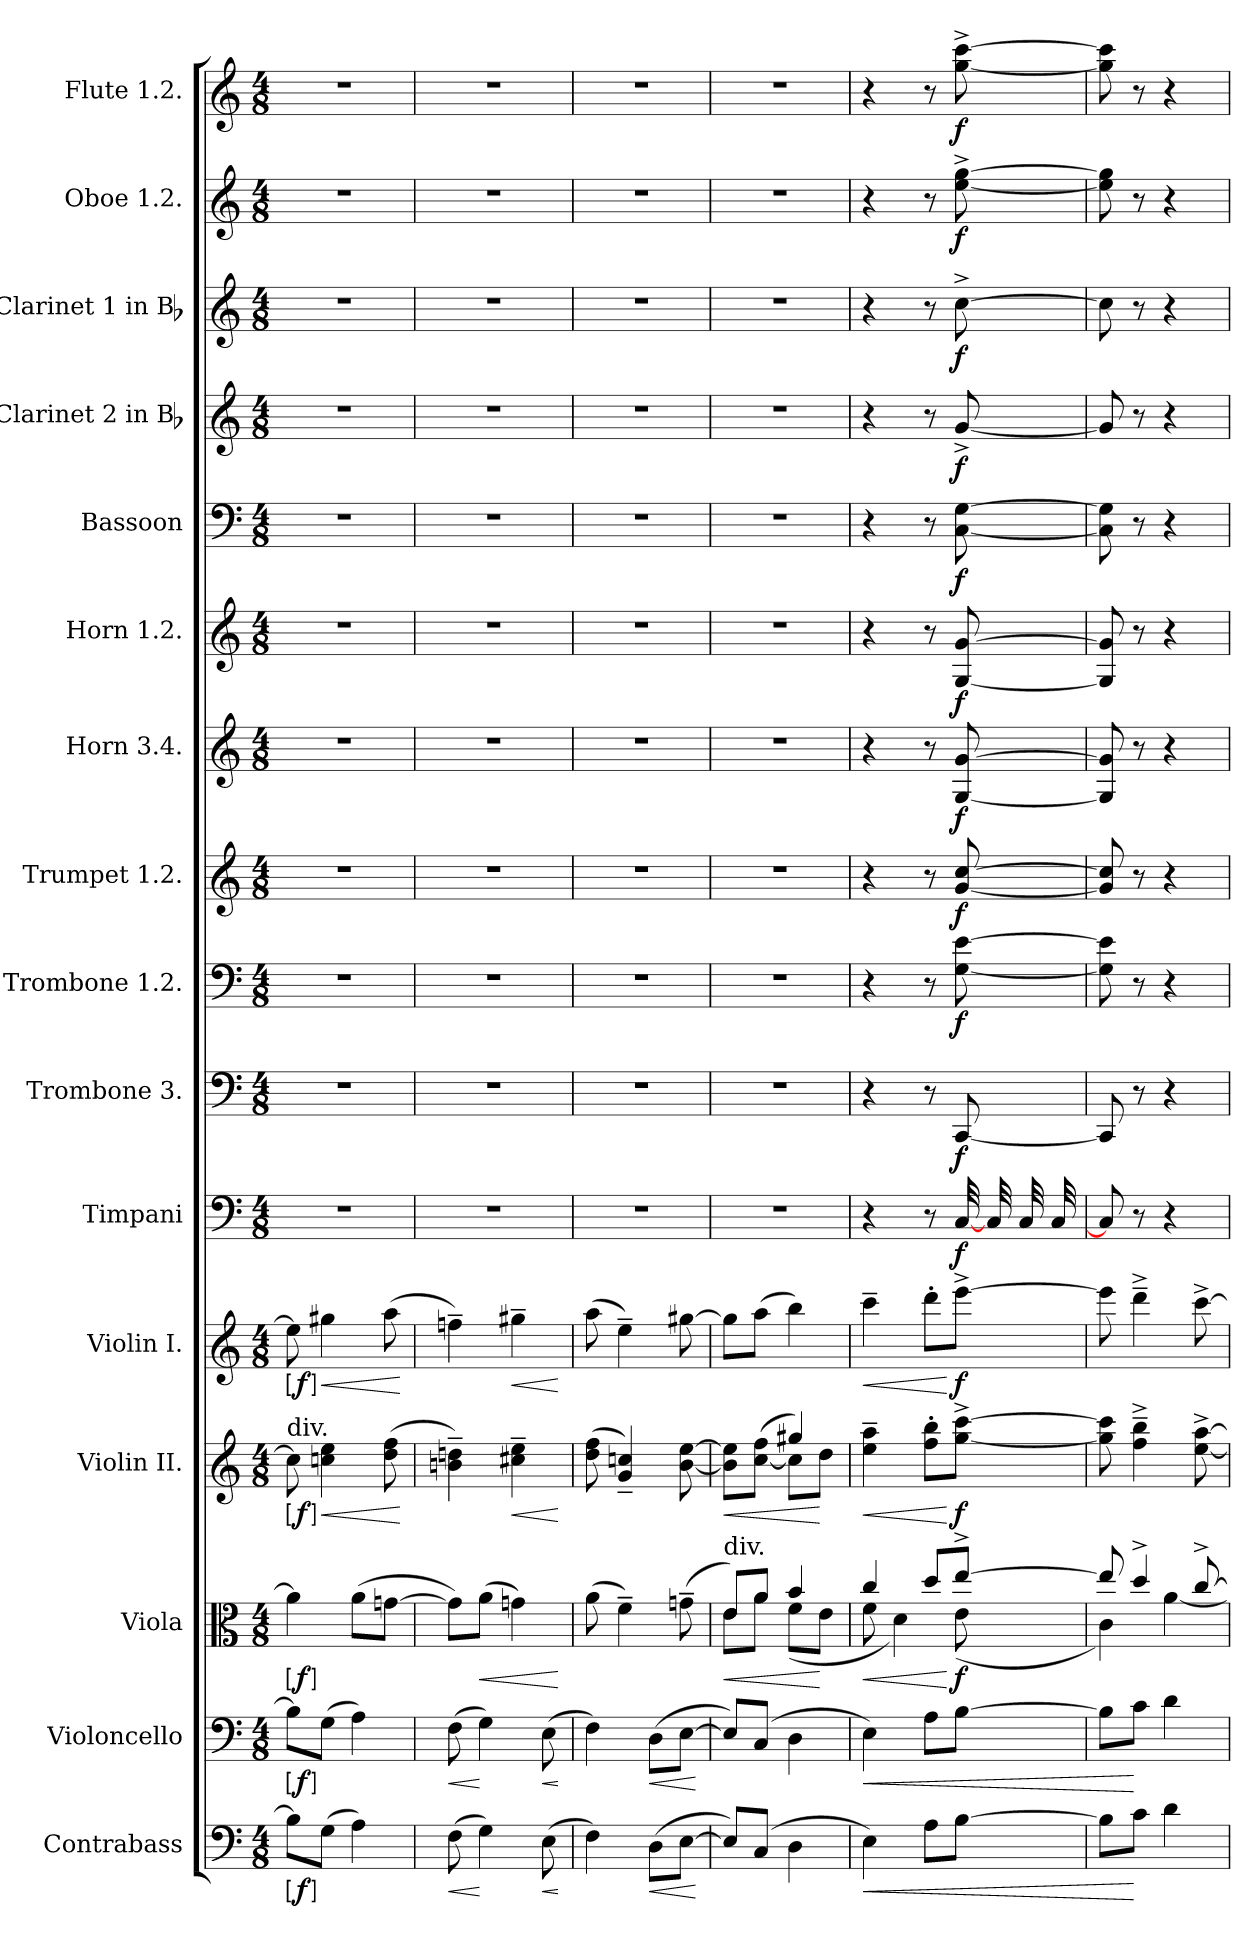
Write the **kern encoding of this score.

**kern	**dynam	**kern	**dynam	**kern	**dynam	**kern	**dynam	**kern	**dynam	**kern	**dynam	**kern	**dynam	**kern	**dynam	**kern	**dynam	**kern	**dynam	**kern	**dynam	**kern	**dynam	**kern	**dynam	**kern	**dynam	**kern	**dynam	**kern	**dynam
*part16	*part16	*part15	*part15	*part14	*part14	*part13	*part13	*part12	*part12	*part11	*part11	*part10	*part10	*part9	*part9	*part8	*part8	*part7	*part7	*part6	*part6	*part5	*part5	*part4	*part4	*part3	*part3	*part2	*part2	*part1	*part1
*staff16	*staff16	*staff15	*staff15	*staff14	*staff14	*staff13	*staff13	*staff12	*staff12	*staff11	*staff11	*staff10	*staff10	*staff9	*staff9	*staff8	*staff8	*staff7	*staff7	*staff6	*staff6	*staff5	*staff5	*staff4	*staff4	*staff3	*staff3	*staff2	*staff2	*staff1	*staff1
*I"Contrabass	*	*I"Violoncello	*	*I"Viola	*	*I"Violin II.	*	*I"Violin I.	*	*I"Timpani	*	*I"Trombone 3.	*	*I"Trombone 1.2.	*	*I"Trumpet 1.2.	*	*I"Horn 3.4.	*	*I"Horn 1.2.	*	*I"Bassoon	*	*I"Clarinet 2 in Bb	*	*I"Clarinet 1 in Bb	*	*I"Oboe 1.2.	*	*I"Flute 1.2.	*
*I'Cb.	*	*I'Vc.	*	*I'Vla.	*	*I'Vln. 2	*	*I'Vln. 1	*	*I'Timp.	*	*I'Tbn.	*	*I'Tbn.	*	*	*	*	*	*	*	*I'Bsn.	*	*I'Cl. 2	*	*I'Cl. 1	*	*I'Ob.	*	*I'Fl.	*
*clefF4	*	*clefF4	*	*clefC3	*	*clefG2	*	*clefG2	*	*clefF4	*	*clefF4	*	*clefF4	*	*clefG2	*	*clefG2	*	*clefG2	*	*clefF4	*	*clefG2	*	*clefG2	*	*clefG2	*	*clefG2	*
*ITrd7c12	*	*	*	*	*	*	*	*	*	*	*	*	*	*	*	*	*	*	*	*	*	*	*	*	*	*	*	*	*	*	*
*k[]	*	*k[]	*	*k[]	*	*k[]	*	*k[]	*	*k[]	*	*k[]	*	*k[]	*	*k[]	*	*k[]	*	*k[]	*	*k[]	*	*k[]	*	*k[]	*	*k[]	*	*k[]	*
*C:	*	*C:	*	*C:	*	*C:	*	*C:	*	*C:	*	*C:	*	*C:	*	*C:	*	*C:	*	*C:	*	*C:	*	*C:	*	*C:	*	*C:	*	*C:	*
*M4/8	*	*M4/8	*	*M4/8	*	*M4/8	*	*M4/8	*	*M4/8	*	*M4/8	*	*M4/8	*	*M4/8	*	*M4/8	*	*M4/8	*	*M4/8	*	*M4/8	*	*M4/8	*	*M4/8	*	*M4/8	*
=1	=1	=1	=1	=1	=1	=1	=1	=1	=1	=1	=1	=1	=1	=1	=1	=1	=1	=1	=1	=1	=1	=1	=1	=1	=1	=1	=1	=1	=1	=1	=1
!	!	!	!	!	!	!LO:TX:a:t=div.	!	!	!	!	!	!	!	!	!	!	!	!	!	!	!	!	!	!	!	!	!	!	!	!	!
!	!LO:DY:ed=brack	!	!LO:DY:ed=brack	!	!LO:DY:ed=brack	!	!LO:DY:ed=brack	!	!LO:DY:ed=brack	!	!	!	!	!	!	!	!	!	!	!	!	!	!	!	!	!	!	!	!	!	!
8BBL]	f	8BL]	f	4a]	f	8cc]	f	8ee]	f	2r	.	2r	.	2r	.	2r	.	2r	.	2r	.	2r	.	2r	.	2r	.	2r	.	2r	.
!	!	!	!	!	!	!	!LO:HP:b	!	!LO:HP:b	!	!	!	!	!	!	!	!	!	!	!	!	!	!	!	!	!	!	!	!	!	!
(8GGJ	.	(8GJ	.	.	.	4ccni 4ee	<	4gg#X	<	.	.	.	.	.	.	.	.	.	.	.	.	.	.	.	.	.	.	.	.	.	.
4AA)	.	4A)	.	(8aL	.	.	.	.	.	.	.	.	.	.	.	.	.	.	.	.	.	.	.	.	.	.	.	.	.	.	.
.	.	.	.	[8gnJ	.	(8dd 8ff	.	(8aa	.	.	.	.	.	.	.	.	.	.	.	.	.	.	.	.	.	.	.	.	.	.	.
.	.	.	.	.	.	.	[	.	[	.	.	.	.	.	.	.	.	.	.	.	.	.	.	.	.	.	.	.	.	.	.
=2	=2	=2	=2	=2	=2	=2	=2	=2	=2	=2	=2	=2	=2	=2	=2	=2	=2	=2	=2	=2	=2	=2	=2	=2	=2	=2	=2	=2	=2	=2	=2
!	!LO:HP:b	!	!LO:HP:b	!	!	!	!	!	!	!	!	!	!	!	!	!	!	!	!	!	!	!	!	!	!	!	!	!	!	!	!
(8FF	<	(8F	<	8gL])	.	4bn~ 4ddn~)	.	4ffn~)	.	2r	.	2r	.	2r	.	2r	.	2r	.	2r	.	2r	.	2r	.	2r	.	2r	.	2r	.
!	!	!	!	!	!LO:HP:b	!	!	!	!	!	!	!	!	!	!	!	!	!	!	!	!	!	!	!	!	!	!	!	!	!	!
4GG)	[	4G)	[	(8aJ	<	.	.	.	.	.	.	.	.	.	.	.	.	.	.	.	.	.	.	.	.	.	.	.	.	.	.
!	!	!	!	!	!	!	!LO:HP:b	!	!LO:HP:b	!	!	!	!	!	!	!	!	!	!	!	!	!	!	!	!	!	!	!	!	!	!
.	.	.	.	4gn)	.	4cc#X~ 4ee~	<	4gg#X~	<	.	.	.	.	.	.	.	.	.	.	.	.	.	.	.	.	.	.	.	.	.	.
!	!LO:HP:b	!	!LO:HP:b	!	!	!	!	!	!	!	!	!	!	!	!	!	!	!	!	!	!	!	!	!	!	!	!	!	!	!	!
(8EE	<	(8E	<	.	.	.	.	.	.	.	.	.	.	.	.	.	.	.	.	.	.	.	.	.	.	.	.	.	.	.	.
.	[	.	[	.	[	.	[	.	[	.	.	.	.	.	.	.	.	.	.	.	.	.	.	.	.	.	.	.	.	.	.
=3	=3	=3	=3	=3	=3	=3	=3	=3	=3	=3	=3	=3	=3	=3	=3	=3	=3	=3	=3	=3	=3	=3	=3	=3	=3	=3	=3	=3	=3	=3	=3
*	*	*	*	*	*	*^	*	*	*	*	*	*	*	*	*	*	*	*	*	*	*	*	*	*	*	*	*	*	*	*	*
4FF)	.	4F)	.	(8a	.	(8dd 8ff	4ryy	.	(8aa	.	2r	.	2r	.	2r	.	2r	.	2r	.	2r	.	2r	.	2r	.	2r	.	2r	.	2r	.
.	.	.	.	4f~)	.	4g~ 4ccn~)	.	.	4ee~)	.	.	.	.	.	.	.	.	.	.	.	.	.	.	.	.	.	.	.	.	.	.	.
!	!LO:HP:b	!	!LO:HP:b	!	!	!	!	!	!	!	!	!	!	!	!	!	!	!	!	!	!	!	!	!	!	!	!	!	!	!	!	!
(8DDL	<	(8DL	<	.	.	.	8ryy	.	.	.	.	.	.	.	.	.	.	.	.	.	.	.	.	.	.	.	.	.	.	.	.	.
[8EEJ	.	[8EJ	.	(8gn~	.	8ryy	[8b [8ee	.	[8gg#X	.	.	.	.	.	.	.	.	.	.	.	.	.	.	.	.	.	.	.	.	.	.	.
*	*	*	*	*	*	*v	*v	*	*	*	*	*	*	*	*	*	*	*	*	*	*	*	*	*	*	*	*	*	*	*	*	*
.	[	.	[	.	.	.	.	.	.	.	.	.	.	.	.	.	.	.	.	.	.	.	.	.	.	.	.	.	.	.	.
=4	=4	=4	=4	=4	=4	=4	=4	=4	=4	=4	=4	=4	=4	=4	=4	=4	=4	=4	=4	=4	=4	=4	=4	=4	=4	=4	=4	=4	=4	=4	=4
*	*	*	*	*^	*	*	*	*	*	*	*	*	*	*	*	*	*	*	*	*	*	*	*	*	*	*	*	*	*	*	*
!	!	!	!	!LO:TX:a:t=div.	!	!	!	!	!	!	!	!	!	!	!	!	!	!	!	!	!	!	!	!	!	!	!	!	!	!	!	!
!	!	!	!	!	!	!LO:HP:b	!	!LO:HP:b	!	!	!	!	!	!	!	!	!	!	!	!	!	!	!	!	!	!	!	!	!	!	!	!
*	*	*	*	*	*	*	*^	*	*	*	*	*	*	*	*	*	*	*	*	*	*	*	*	*	*	*	*	*	*	*	*	*
8EE/L])	.	8E/L])	.	8e/L)	8eL	<	8ryy	8b] 8ee]L	<	8gg#L]	.	2r	.	2r	.	2r	.	2r	.	2r	.	2r	.	2r	.	2r	.	2r	.	2r	.	2r	.
(8CCJ	.	(8CJ	.	8aJ	8aJ	.	8ryy	([8cc 8ffJ	.	(8aaJ	.	.	.	.	.	.	.	.	.	.	.	.	.	.	.	.	.	.	.	.	.	.	.
4DD	.	4D	.	4b	(8fL	.	4gg#X)	8ccL]	.	4bb)	.	.	.	.	.	.	.	.	.	.	.	.	.	.	.	.	.	.	.	.	.	.	.
.	.	.	.	.	8eJ	[	.	8ddJ	[	.	.	.	.	.	.	.	.	.	.	.	.	.	.	.	.	.	.	.	.	.	.	.	.
=5	=5	=5	=5	=5	=5	=5	=5	=5	=5	=5	=5	=5	=5	=5	=5	=5	=5	=5	=5	=5	=5	=5	=5	=5	=5	=5	=5	=5	=5	=5	=5	=5	=5
!	!LO:HP:b	!	!LO:HP:b	!	!	!LO:HP:b	!	!	!LO:HP:b	!	!LO:HP:b	!	!	!	!	!	!	!	!	!	!	!	!	!	!	!	!	!	!	!	!	!	!
*	*	*	*	*	*	*	*v	*v	*	*	*	*	*	*	*	*	*	*	*	*	*	*	*	*	*	*	*	*	*	*	*	*	*
4EE)	<	4E)	<	4cc	8f	<	4ee~ 4aa~	<	4ccc~	<	4r	.	4r	.	4r	.	4r	.	4r	.	4r	.	4r	.	4r	.	4r	.	4r	.	4r	.
.	.	.	.	.	4d)	.	.	.	.	.	.	.	.	.	.	.	.	.	.	.	.	.	.	.	.	.	.	.	.	.	.	.
8AAL	.	8AL	.	8ddL	.	.	8ff' 8bb'L	.	8ddd'L	.	8r	.	8r	.	8r	.	8r	.	8r	.	8r	.	8r	.	8r	.	8r	.	8r	.	8r	.
*	*	*	*	*	*	*	*	*	*	*	*tremolo	*	*	*	*	*	*	*	*	*	*	*	*	*	*	*	*	*	*	*	*	*
[8BBJ	.	[8BJ	.	[8ee^J	(8e	[ f	[8gg^ [8ccc^J	[ f	[8eee^J	[ f	[32CLLL	f	[8CC	f	[8G [8e	f	[8g [8cc	f	[8G [8g	f	[8G [8g	f	[8C [8G	f	[8g^	f	[8cc^	f	[8ee^ [8gg^	f	[8gg^ [8ccc^	f
.	.	.	.	.	.	.	.	.	.	.	32C	.	.	.	.	.	.	.	.	.	.	.	.	.	.	.	.	.	.	.	.	.
.	.	.	.	.	.	.	.	.	.	.	32C	.	.	.	.	.	.	.	.	.	.	.	.	.	.	.	.	.	.	.	.	.
.	.	.	.	.	.	.	.	.	.	.	32C	.	.	.	.	.	.	.	.	.	.	.	.	.	.	.	.	.	.	.	.	.
*	*	*	*	*	*	*	*	*	*	*	*Xtremolo	*	*	*	*	*	*	*	*	*	*	*	*	*	*	*	*	*	*	*	*	*
=6	=6	=6	=6	=6	=6	=6	=6	=6	=6	=6	=6	=6	=6	=6	=6	=6	=6	=6	=6	=6	=6	=6	=6	=6	=6	=6	=6	=6	=6	=6	=6	=6
8BBL]	.	8BL]	.	8ee]	4c)	.	8gg] 8ccc]	.	8eee]	.	8C]	.	8CC]	.	8G] 8e]	.	8g] 8cc]	.	8G] 8g]	.	8G] 8g]	.	8C] 8G]	.	8g]	.	8cc]	.	8ee] 8gg]	.	8gg] 8ccc]	.
8CJ	[	8cJ	[	4dd^	.	.	4ff~^ 4bb~^	.	4ddd~^	.	8r	.	8r	.	8r	.	8r	.	8r	.	8r	.	8r	.	8r	.	8r	.	8r	.	8r	.
4D	.	4d	.	.	[4a	.	.	.	.	.	4r	.	4r	.	4r	.	4r	.	4r	.	4r	.	4r	.	4r	.	4r	.	4r	.	4r	.
.	.	.	.	[8cc^	.	.	[8ee^ [8aa^	.	[8ccc^	.	.	.	.	.	.	.	.	.	.	.	.	.	.	.	.	.	.	.	.	.	.	.
*	*	*	*	*v	*v	*	*	*	*	*	*	*	*	*	*	*	*	*	*	*	*	*	*	*	*	*	*	*	*	*	*	*
=	=	=	=	=	=	=	=	=	=	=	=	=	=	=	=	=	=	=	=	=	=	=	=	=	=	=	=	=	=	=	=
*-	*-	*-	*-	*-	*-	*-	*-	*-	*-	*-	*-	*-	*-	*-	*-	*-	*-	*-	*-	*-	*-	*-	*-	*-	*-	*-	*-	*-	*-	*-	*-
